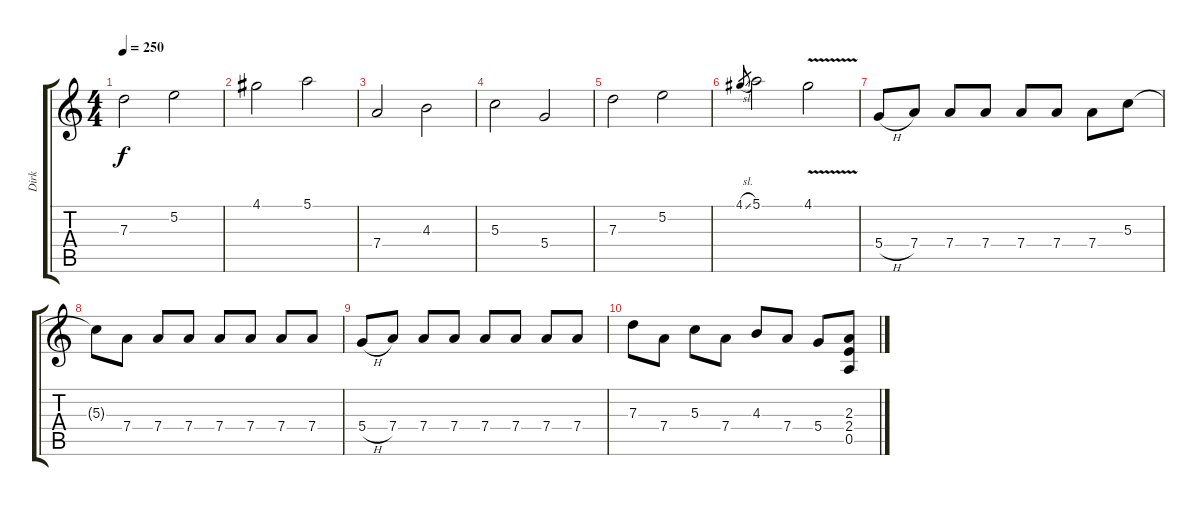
\track ("Dirk" "Dirk") {instrument distortionguitar}
\staff {score tabs}
\tuning (E4 B3 G3 D3 A2 E2) {hide}
\ts (4 4)
\tempo 250
\clef g2
\ks c
7.3.2{dy f} 5.2.2 |
4.1.2 5.1.2 |
7.4.2 4.3.2 |
5.3.2 5.4.2 |
7.3.2 5.2.2 |
4.1{sl}.8{gr} 5.1.2 4.1{v}.2 |
5.4{h}.8 7.4.8 7.4.8 7.4.8 7.4.8 7.4.8 7.4.8 5.3.8 |
5.3{t}.8 7.4.8 7.4.8 7.4.8 7.4.8 7.4.8 7.4.8 7.4.8 |
5.4{h}.8 7.4.8 7.4.8 7.4.8 7.4.8 7.4.8 7.4.8 7.4.8 |
7.3.8 7.4.8 5.3.8 7.4.8 4.3.8 7.4.8 5.4.8 (2.3 2.4 0.5).8
